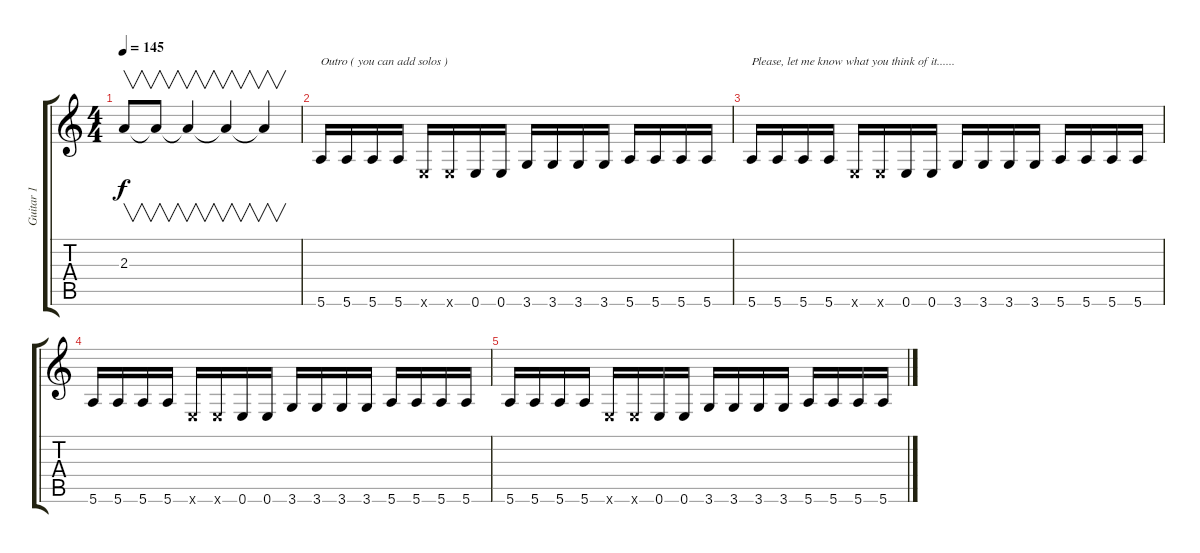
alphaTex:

\track ("Guitar 1" "Guitar 1") {instrument distortionguitar}
\staff {score tabs}
\tuning (E4 B3 G3 D3 A2 E2) {hide}
\ts (4 4)
\tempo 145
\clef g2
\ks c
2.3.8{v dy f} 2.3{t}.8{v} 2.3{t}.4{v} 2.3{t}.4{v} 2.3{t}.4{v} |
5.6.16{txt "Outro ( you can add solos )"} 5.6.16 5.6.16 5.6.16 0.6{x}.16 0.6{x}.16 0.6.16 0.6.16 3.6.16 3.6.16 3.6.16 3.6.16 5.6.16 5.6.16 5.6.16 5.6.16 |
5.6.16{txt "Please, let me know what you think of it......"} 5.6.16 5.6.16 5.6.16 0.6{x}.16 0.6{x}.16 0.6.16 0.6.16 3.6.16 3.6.16 3.6.16 3.6.16 5.6.16 5.6.16 5.6.16 5.6.16 |
5.6.16 5.6.16 5.6.16 5.6.16 0.6{x}.16 0.6{x}.16 0.6.16 0.6.16 3.6.16 3.6.16 3.6.16 3.6.16 5.6.16 5.6.16 5.6.16 5.6.16 |
5.6.16 5.6.16 5.6.16 5.6.16 0.6{x}.16 0.6{x}.16 0.6.16 0.6.16 3.6.16 3.6.16 3.6.16 3.6.16 5.6.16 5.6.16 5.6.16 5.6.16
